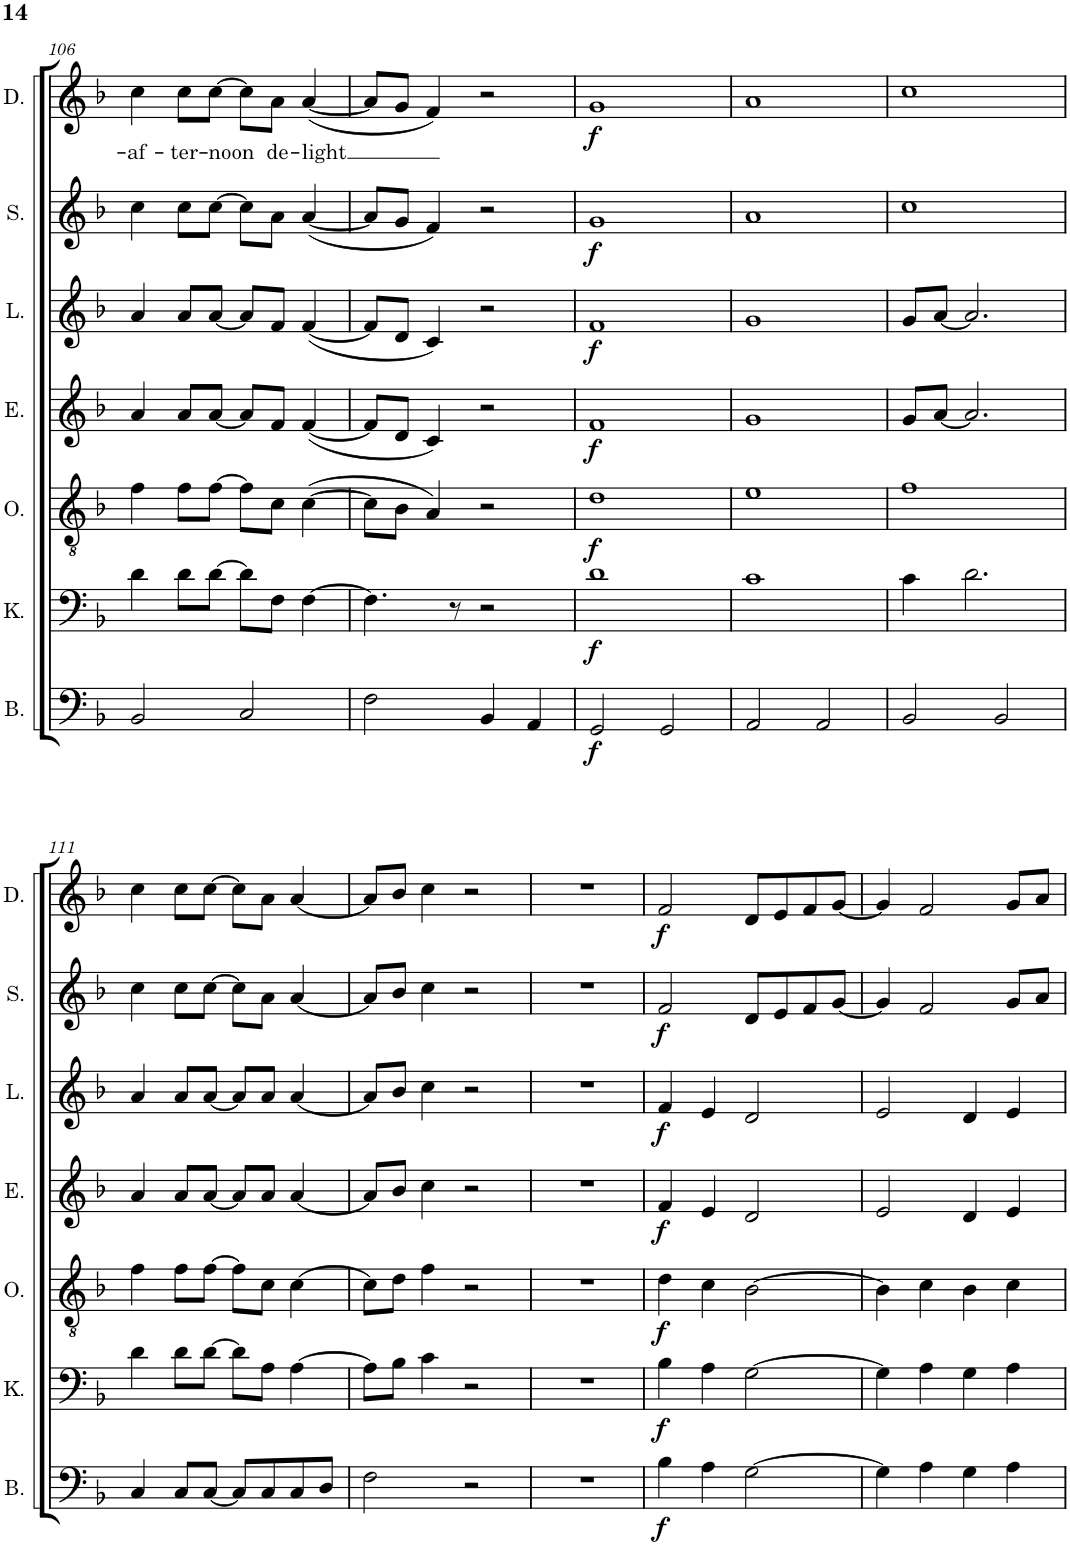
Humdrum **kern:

**kern	**dynam	**kern	**dynam	**kern	**dynam	**kern	**dynam	**kern	**dynam	**kern	**dynam	**kern	**text	**dynam
*part7	*part7	*part6	*part6	*part5	*part5	*part4	*part4	*part3	*part3	*part2	*part2	*part1	*part1	*part1
*staff7	*staff7	*staff6	*staff6	*staff5	*staff5	*staff4	*staff4	*staff3	*staff3	*staff2	*staff2	*staff1	*staff1	*staff1
*I"Bacon	*	*I"Kat	*	*I"Orwen	*	*I"Elisabet	*	*I"Libby	*	*I"Shakespeare	*	*I"Drake	*	*
*I'B.	*	*I'K.	*	*I'O.	*	*I'E.	*	*I'L.	*	*I'S.	*	*I'D.	*	*
!!LO:PB:g=z
*clefF4	*	*clefF4	*	*clefGv2	*	*clefG2	*	*clefG2	*	*clefG2	*	*clefG2	*	*
*k[b-]	*	*k[b-]	*	*k[b-]	*	*k[b-]	*	*k[b-]	*	*k[b-]	*	*k[b-]	*	*
*M2/2	*	*M2/2	*	*M2/2	*	*M2/2	*	*M2/2	*	*M2/2	*	*M2/2	*	*
*met(c|)	*	*met(c|)	*	*met(c|)	*	*met(c|)	*	*met(c|)	*	*met(c|)	*	*met(c|)	*	*
=106	=106	=106	=106	=106	=106	=106	=106	=106	=106	=106	=106	=106	=106	=106
!	!	!	!	!	!	!	!	!	!	!	!	!	!LO:LY:b	!
2BB-/	.	4d\	.	4f\	.	4a/	.	4a/	.	4cc\	.	4cc\	-af-	.
!	!	!	!	!	!	!	!	!	!	!	!	!	!LO:LY:b	!
.	.	8d\L	.	8f\L	.	8a/L	.	8a/L	.	8cc\L	.	8cc\L	-ter-	.
!	!	!	!	!	!	!	!	!	!	!	!	!	!LO:LY:b	!
.	.	[8d\J	.	[8f\J	.	[8a/J	.	[8a/J	.	[8cc\J	.	[8cc\J	-noon	.
2C/	.	8d\L]	.	8f\L]	.	8a/L]	.	8a/L]	.	8cc\L]	.	8cc\L]	.	.
!	!	!	!	!	!	!	!	!	!	!	!	!	!LO:LY:b	!
.	.	8F\J	.	8c\J	.	8f/J	.	8f/J	.	8a\J	.	8a\J	de-	.
!	!	!	!	!	!	!	!	!	!	!	!	!	!LO:LY:b	!
.	.	[4F\	.	([4c\	.	([4f/	.	([4f/	.	([4a/	.	([4a/	-light	.
=107	=107	=107	=107	=107	=107	=107	=107	=107	=107	=107	=107	=107	=107	=107
2F\	.	4.F\]	.	8c\L]	.	8f/L]	.	8f/L]	.	8a/L]	.	8a/L]	.	.
.	.	.	.	8B-\J	.	8d/J	.	8d/J	.	8g/J	.	8g/J	.	.
.	.	.	.	4A/)	.	4c/)	.	4c/)	.	4f/)	.	4f/)	.	.
.	.	8r	.	.	.	.	.	.	.	.	.	.	.	.
4BB-/	.	2r	.	2r	.	2r	.	2r	.	2r	.	2r	.	.
4AA/	.	.	.	.	.	.	.	.	.	.	.	.	.	.
=108	=108	=108	=108	=108	=108	=108	=108	=108	=108	=108	=108	=108	=108	=108
!	!LO:DY:b	!	!LO:DY:b	!	!LO:DY:b	!	!LO:DY:b	!	!LO:DY:b	!	!LO:DY:b	!	!	!LO:DY:b
2GG/	f	1d	f	1d	f	1f	f	1f	f	1g	f	1g	.	f
2GG/	.	.	.	.	.	.	.	.	.	.	.	.	.	.
=109	=109	=109	=109	=109	=109	=109	=109	=109	=109	=109	=109	=109	=109	=109
2AA/	.	1c	.	1e	.	1g	.	1g	.	1a	.	1a	.	.
2AA/	.	.	.	.	.	.	.	.	.	.	.	.	.	.
=110	=110	=110	=110	=110	=110	=110	=110	=110	=110	=110	=110	=110	=110	=110
2BB-/	.	4c\	.	1f	.	8g/L	.	8g/L	.	1cc	.	1cc	.	.
.	.	.	.	.	.	[8a/J	.	[8a/J	.	.	.	.	.	.
.	.	2.d\	.	.	.	2.a/]	.	2.a/]	.	.	.	.	.	.
2BB-/	.	.	.	.	.	.	.	.	.	.	.	.	.	.
!!LO:LB:g=z
=111	=111	=111	=111	=111	=111	=111	=111	=111	=111	=111	=111	=111	=111	=111
4C/	.	4d\	.	4f\	.	4a/	.	4a/	.	4cc\	.	4cc\	.	.
8C/L	.	8d\L	.	8f\L	.	8a/L	.	8a/L	.	8cc\L	.	8cc\L	.	.
[8C/J	.	[8d\J	.	[8f\J	.	[8a/J	.	[8a/J	.	[8cc\J	.	[8cc\J	.	.
8C/L]	.	8d\L]	.	8f\L]	.	8a/L]	.	8a/L]	.	8cc\L]	.	8cc\L]	.	.
8C/	.	8A\J	.	8c\J	.	8a/J	.	8a/J	.	8a\J	.	8a\J	.	.
8C/	.	[4A\	.	[4c\	.	[4a/	.	[4a/	.	[4a/	.	[4a/	.	.
8D/J	.	.	.	.	.	.	.	.	.	.	.	.	.	.
=112	=112	=112	=112	=112	=112	=112	=112	=112	=112	=112	=112	=112	=112	=112
2F\	.	8A\L]	.	8c\L]	.	8a/L]	.	8a/L]	.	8a/L]	.	8a/L]	.	.
.	.	8B-\J	.	8d\J	.	8b-/J	.	8b-/J	.	8b-/J	.	8b-/J	.	.
.	.	4c\	.	4f\	.	4cc\	.	4cc\	.	4cc\	.	4cc\	.	.
2r	.	2r	.	2r	.	2r	.	2r	.	2r	.	2r	.	.
=113	=113	=113	=113	=113	=113	=113	=113	=113	=113	=113	=113	=113	=113	=113
1r	.	1r	.	1r	.	1r	.	1r	.	1r	.	1r	.	.
=114	=114	=114	=114	=114	=114	=114	=114	=114	=114	=114	=114	=114	=114	=114
!	!LO:DY:b	!	!LO:DY:b	!	!LO:DY:b	!	!LO:DY:b	!	!LO:DY:b	!	!LO:DY:b	!	!	!LO:DY:b
4B-\	f	4B-\	f	4d\	f	4f/	f	4f/	f	2f/	f	2f/	.	f
4A\	.	4A\	.	4c\	.	4e/	.	4e/	.	.	.	.	.	.
[2G\	.	[2G\	.	[2B-\	.	2d/	.	2d/	.	8d/L	.	8d/L	.	.
.	.	.	.	.	.	.	.	.	.	8e/	.	8e/	.	.
.	.	.	.	.	.	.	.	.	.	8f/	.	8f/	.	.
.	.	.	.	.	.	.	.	.	.	[8g/J	.	[8g/J	.	.
=115	=115	=115	=115	=115	=115	=115	=115	=115	=115	=115	=115	=115	=115	=115
4G\]	.	4G\]	.	4B-\]	.	2e/	.	2e/	.	4g/]	.	4g/]	.	.
4A\	.	4A\	.	4c\	.	.	.	.	.	2f/	.	2f/	.	.
4G\	.	4G\	.	4B-\	.	4d/	.	4d/	.	.	.	.	.	.
4A\	.	4A\	.	4c\	.	4e/	.	4e/	.	8g/L	.	8g/L	.	.
.	.	.	.	.	.	.	.	.	.	8a/J	.	8a/J	.	.
=	=	=	=	=	=	=	=	=	=	=	=	=	=	=
*-	*-	*-	*-	*-	*-	*-	*-	*-	*-	*-	*-	*-	*-	*-
